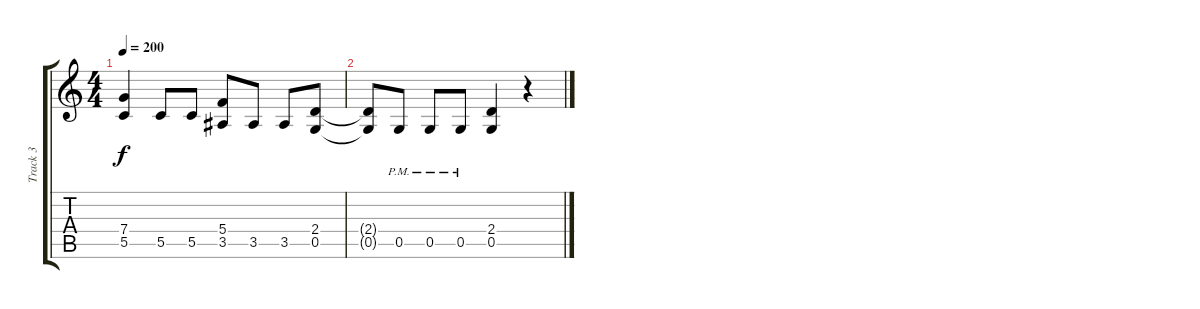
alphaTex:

\track ("Track 3" "Track 3") {instrument distortionguitar}
\staff {score tabs}
\tuning (D4 A3 F3 C3 G2 D2) {hide}
\ts (4 4)
\tempo 200
\clef g2
\ks c
(7.4 5.5).4{dy f} 5.5.8 5.5.8 (5.4 3.5).8 3.5.8 3.5.8 (2.4 0.5).8 |
(2.4{t} 0.5{t}).8 0.5{pm}.8 0.5{pm}.8 0.5{pm}.8 (2.4 0.5).4 r.4
